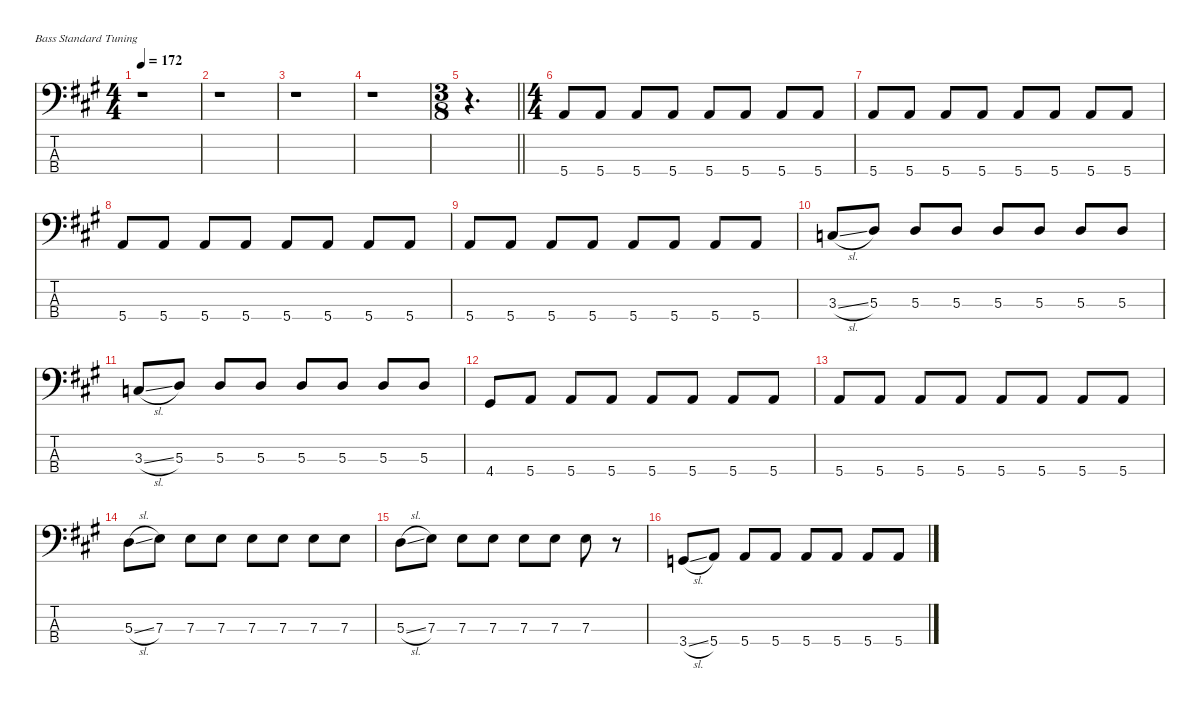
\defaultSystemsLayout 4
\hideDynamics
\bracketExtendMode nobrackets
\singleTrackTrackNamePolicy hidden
\multiTrackTrackNamePolicy hidden
\firstSystemTrackNameMode fullname
\firstSystemTrackNameOrientation horizontal
\otherSystemsTrackNameOrientation horizontal
\track ("Bass" "el.bs.") {instrument electricbasspick}
\staff {score tabs}
\tuning (G2 D2 A1 E1)
\ts (4 4)
\beaming (8 2 2 2 2)
\tempo 172
\clef f4
\ks a
r.1{dy f instrument electricbasspick beam Down} |
r.1{beam Down} |
r.1{beam Down} |
r.1{beam Down} |
\ts (3 8)
\beaming (8 3)
\barLineRight lightlight
r.4{d beam Down} |
\ts (4 4)
\beaming (8 2 2 2 2)
5.4{acc forcenatural}.8{beam Up} 5.4{acc forcenatural}.8{beam Up} 5.4{acc forcenatural}.8{beam Up} 5.4{acc forcenatural}.8{beam Up} 5.4{acc forcenatural}.8{beam Up} 5.4{acc forcenatural}.8{beam Up} 5.4{acc forcenatural}.8{beam Up} 5.4{acc forcenatural}.8{beam Up} |
5.4{acc forcenatural}.8{beam Up} 5.4{acc forcenatural}.8{beam Up} 5.4{acc forcenatural}.8{beam Up} 5.4{acc forcenatural}.8{beam Up} 5.4{acc forcenatural}.8{beam Up} 5.4{acc forcenatural}.8{beam Up} 5.4{acc forcenatural}.8{beam Up} 5.4{acc forcenatural}.8{beam Up} |
5.4{acc forcenatural}.8{beam Up} 5.4{acc forcenatural}.8{beam Up} 5.4{acc forcenatural}.8{beam Up} 5.4{acc forcenatural}.8{beam Up} 5.4{acc forcenatural}.8{beam Up} 5.4{acc forcenatural}.8{beam Up} 5.4{acc forcenatural}.8{beam Up} 5.4{acc forcenatural}.8{beam Up} |
5.4{acc forcenatural}.8{beam Up} 5.4{acc forcenatural}.8{beam Up} 5.4{acc forcenatural}.8{beam Up} 5.4{acc forcenatural}.8{beam Up} 5.4{acc forcenatural}.8{beam Up} 5.4{acc forcenatural}.8{beam Up} 5.4{acc forcenatural}.8{beam Up} 5.4{acc forcenatural}.8{beam Up} |
3.3{sl acc forcenatural}.8{beam Up} 5.3{acc forcenatural}.8{beam Up} 5.3{acc forcenatural}.8{beam Up} 5.3{acc forcenatural}.8{beam Up} 5.3{acc forcenatural}.8{beam Up} 5.3{acc forcenatural}.8{beam Up} 5.3{acc forcenatural}.8{beam Up} 5.3{acc forcenatural}.8{beam Up} |
3.3{sl acc forcenatural}.8{beam Up} 5.3{acc forcenatural}.8{beam Up} 5.3{acc forcenatural}.8{beam Up} 5.3{acc forcenatural}.8{beam Up} 5.3{acc forcenatural}.8{beam Up} 5.3{acc forcenatural}.8{beam Up} 5.3{acc forcenatural}.8{beam Up} 5.3{acc forcenatural}.8{beam Up} |
4.4{acc #}.8{beam Up} 5.4{acc forcenatural}.8{beam Up} 5.4{acc forcenatural}.8{beam Up} 5.4{acc forcenatural}.8{beam Up} 5.4{acc forcenatural}.8{beam Up} 5.4{acc forcenatural}.8{beam Up} 5.4{acc forcenatural}.8{beam Up} 5.4{acc forcenatural}.8{beam Up} |
5.4{acc forcenatural}.8{beam Up} 5.4{acc forcenatural}.8{beam Up} 5.4{acc forcenatural}.8{beam Up} 5.4{acc forcenatural}.8{beam Up} 5.4{acc forcenatural}.8{beam Up} 5.4{acc forcenatural}.8{beam Up} 5.4{acc forcenatural}.8{beam Up} 5.4{acc forcenatural}.8{beam Up} |
5.3{sl acc forcenatural}.8{beam Down} 7.3{acc forcenatural}.8{beam Down} 7.3{acc forcenatural}.8{beam Down} 7.3{acc forcenatural}.8{beam Down} 7.3{acc forcenatural}.8{beam Down} 7.3{acc forcenatural}.8{beam Down} 7.3{acc forcenatural}.8{beam Down} 7.3{acc forcenatural}.8{beam Down} |
5.3{sl acc forcenatural}.8{beam Down} 7.3{acc forcenatural}.8{beam Down} 7.3{acc forcenatural}.8{beam Down} 7.3{acc forcenatural}.8{beam Down} 7.3{acc forcenatural}.8{beam Down} 7.3{acc forcenatural}.8{beam Down} 7.3{acc forcenatural}.8{beam Down} r.8{beam Down} |
3.4{sl acc forcenatural}.8{beam Up} 5.4{acc forcenatural}.8{beam Up} 5.4{acc forcenatural}.8{beam Up} 5.4{acc forcenatural}.8{beam Up} 5.4{acc forcenatural}.8{beam Up} 5.4{acc forcenatural}.8{beam Up} 5.4{acc forcenatural}.8{beam Up} 5.4{acc forcenatural}.8{beam Up}
